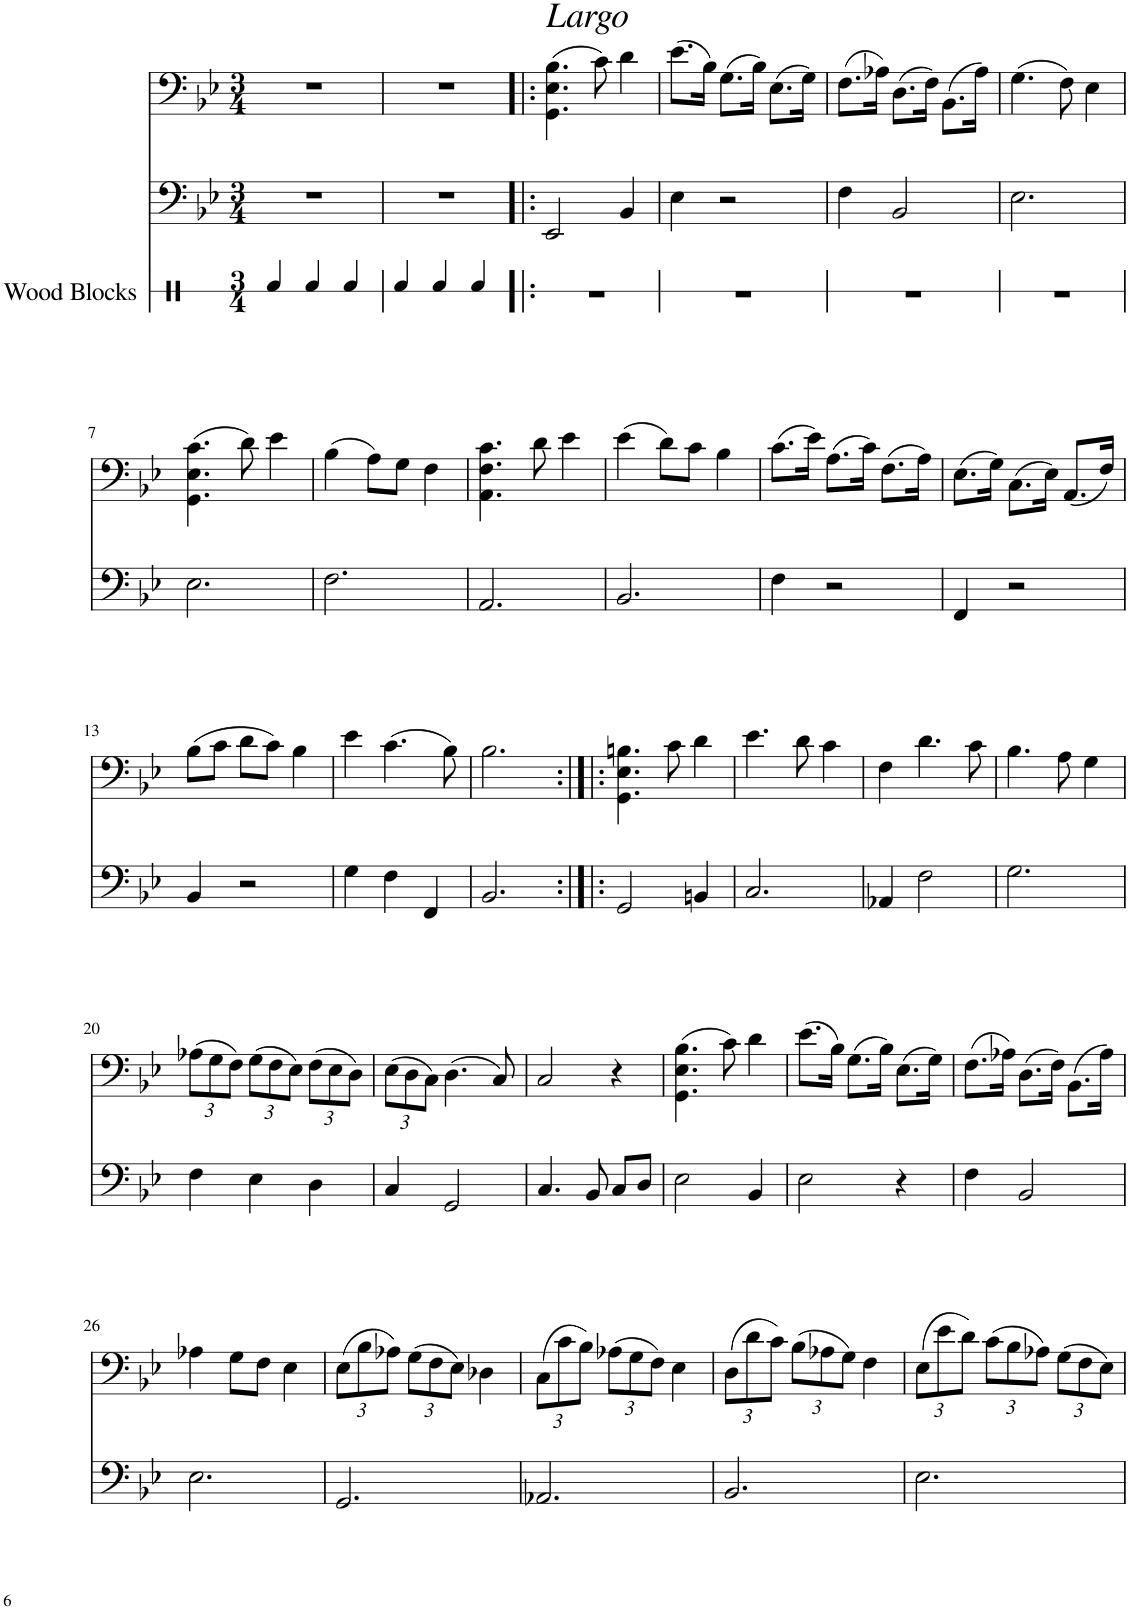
**kern	**kern
*part2	*part1
*staff2	*staff1
*I"Violoncello	*I"Violoncello
*I'Vc	*I'Vc
!!LO:PB:g=z
*clefF4	*clefF4
*k[b-e-]	*k[b-e-]
*M3/4	*M3/4
=1	=1
2.r	2.r
=2	=2
2.r	2.r
=3!|:	=3!|:
!	!LO:TX:a:i:t=Largo
2EE-/	(4.GG\ 4.E-\ 4.B-\
.	8c\)
4BB-/	4d\
=4	=4
4E-\	(8.e-\L
.	16B-\Jk)
2r	(8.G\L
.	16B-\Jk)
.	(8.E-\L
.	16G\Jk)
=5	=5
4F\	(8.F\L
.	16A-X\Jk)
2BB-/	(8.D\L
.	16F\Jk)
.	(8.BB-\L
.	16A-\Jk)
=6	=6
2.E-\	(4.G\
.	8F\)
.	4E-\
!!LO:LB:g=z
=7	=7
2.E-\	(4.GG\ 4.E-\ 4.c\
.	8d\)
.	4e-\
=8	=8
2.F\	(4B-\
.	8A\L)
.	8G\J
.	4F\
=9	=9
2.AA/	4.AA\ 4.F\ 4.c\
.	8d\
.	4e-\
=10	=10
2.BB-/	(4e-\
.	8d\L)
.	8c\J
.	4B-\
=11	=11
4F\	(8.c\L
.	16e-\Jk)
2r	(8.A\L
.	16c\Jk)
.	(8.F\L
.	16A\Jk)
=12	=12
4FF/	(8.E-\L
.	16G\Jk)
2r	(8.C\L
.	16E-\Jk)
.	(8.AA/L
.	16F/Jk)
!!LO:LB:g=z
=13	=13
4BB-/	(8B-\L
.	8c\J
2r	8d\L
.	8c\J)
.	4B-\
=14	=14
4G\	4e-\
4F\	(4.c\
4FF/	.
.	8B-\)
=15	=15
2.BB-/	2.B-\
=16:|!|:	=16:|!|:
2GG/	4.GG\ 4.E-\ 4.Bn\
.	8c\
4BBn/	4d\
=17	=17
2.C/	4.e-\
.	8d\
.	4c\
=18	=18
4AA-X/	4F\
2F\	4.d\
.	8c\
=19	=19
2.G\	4.B-\
.	8A\
.	4G\
!!LO:LB:g=z
=20	=20
*	*Xbrackettup
4F\	(12A-X\L
.	12G\
.	12F\J)
4E-\	(12G\L
.	12F\
.	12E-\J)
4D\	(12F\L
.	12E-\
.	12D\J)
=21	=21
4C/	(12E-\L
.	12D\
.	12C\J)
2GG/	(4.D\
.	8C/)
=22	=22
4.C/	2C/
8BB-/	.
8C/L	4r
8D/J	.
=23	=23
2E-\	(4.GG\ 4.E-\ 4.B-\
.	8c\)
4BB-/	4d\
=24	=24
2E-\	(8.e-\L
.	16B-\Jk)
.	(8.G\L
.	16B-\Jk)
4r	(8.E-\L
.	16G\Jk)
=25	=25
4F\	(8.F\L
.	16A-X\Jk)
2BB-/	(8.D\L
.	16F\Jk)
.	(8.BB-\L
.	16A-\Jk)
!!LO:LB:g=z
=26	=26
2.E-\	4A-X\
.	8G\L
.	8F\J
.	4E-\
=27	=27
2.GG/	(12E-\L
.	12B-\
.	12A-X\J)
.	(12G\L
.	12F\
.	12E-\J)
.	4D-X\
=28	=28
2.AA-X/	(12C\L
.	12c\
.	12B-\J)
.	(12A-X\L
.	12G\
.	12F\J)
.	4E-\
=29	=29
2.BB-/	(12D\L
.	12d\
.	12c\J)
.	(12B-\L
.	12A-X\
.	12G\J)
.	4F\
=30	=30
2.E-\	(12E-\L
.	12e-\
.	12d\J)
.	(12c\L
.	12B-\
.	12A-X\J)
.	(12G\L
.	12F\
.	12E-\J)
=	=
*-	*-
